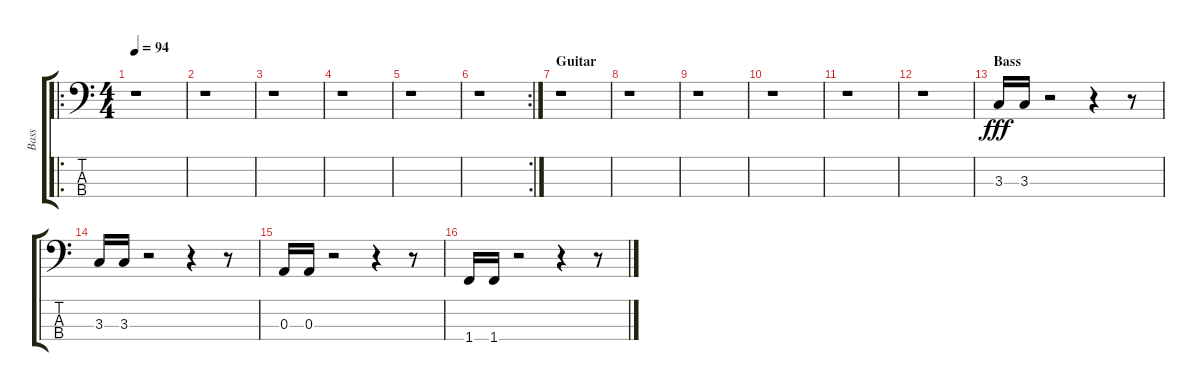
\track ("Bass" "Bass") {instrument fretlessbass}
\staff {score tabs}
\tuning (G2 D2 A1 E1) {hide}
\ro
\ts (4 4)
\tempo 94
\clef f4
\ks c
r.1{dy fff instrument fretlessbass} |
r.1 |
r.1 |
r.1 |
r.1 |
\rc 2
r.1 |
\section ("" "Guitar")
r.1 |
r.1 |
r.1 |
r.1 |
r.1 |
r.1 |
\section ("" "Bass")
3.3.16{volume 16} 3.3.16{volume 16} r.2 r.4 r.8 |
3.3.16{volume 16} 3.3.16{volume 16} r.2 r.4 r.8 |
0.3.16{volume 16} 0.3.16{volume 16} r.2 r.4 r.8 |
1.4.16{volume 16} 1.4.16{volume 16} r.2 r.4 r.8
